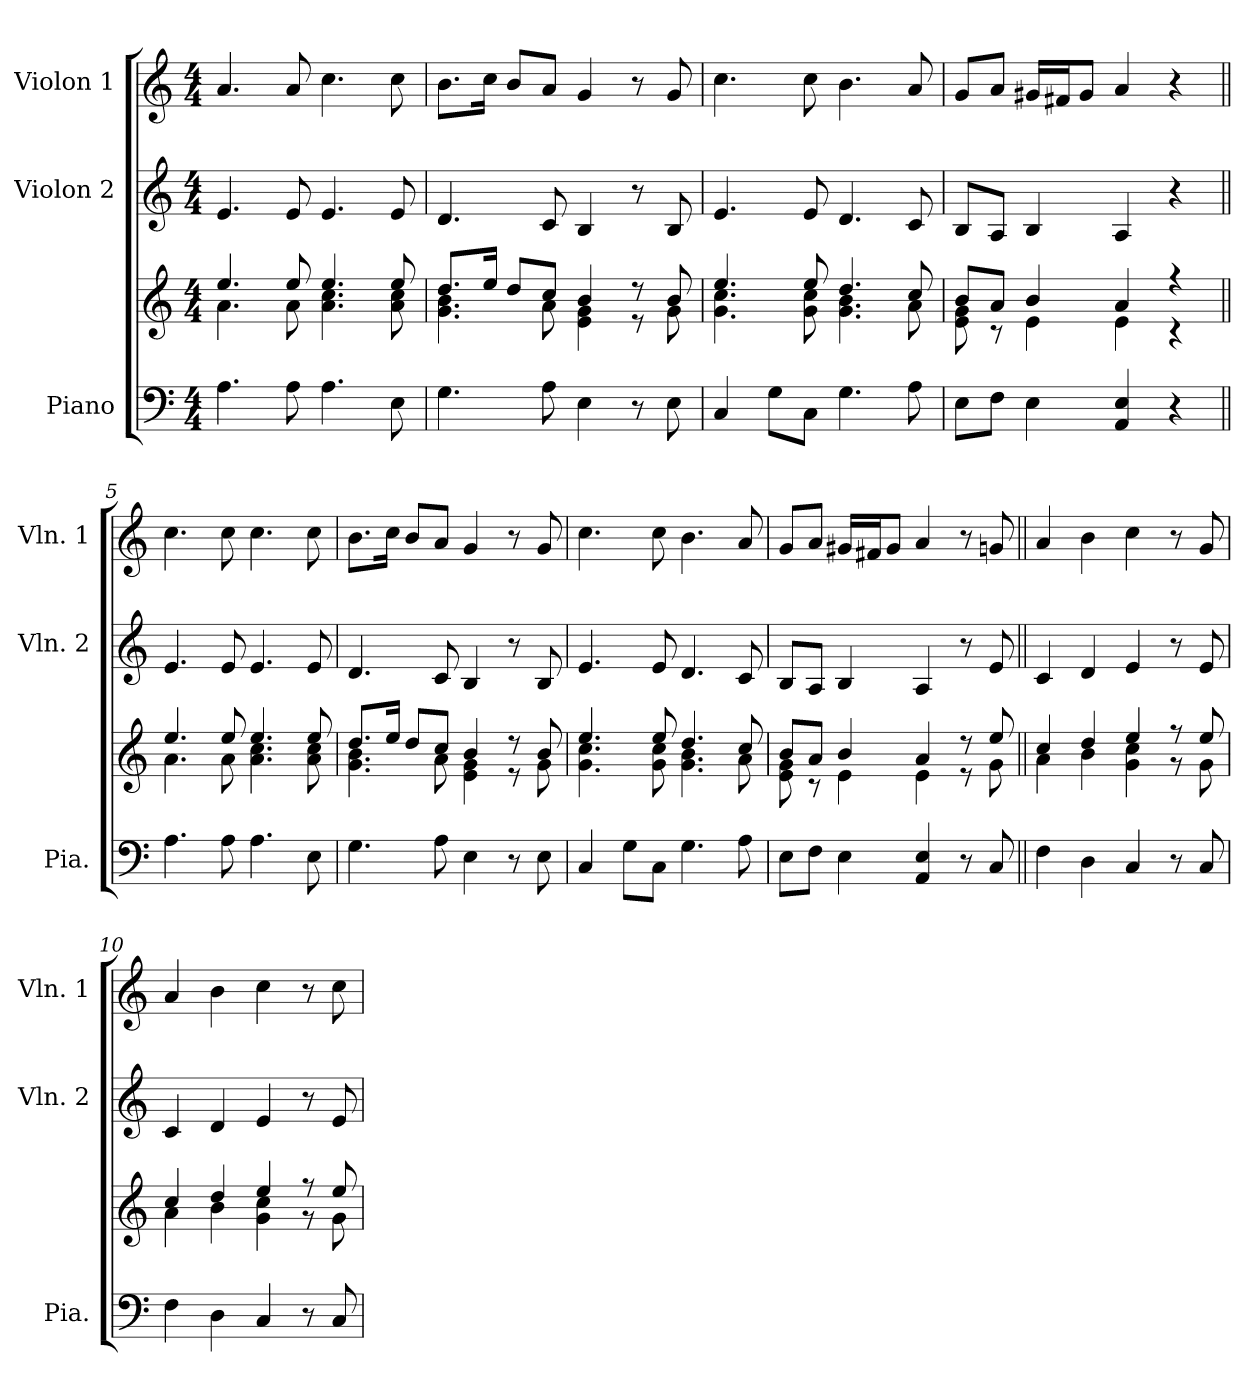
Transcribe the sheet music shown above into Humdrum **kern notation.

**kern	**kern	**kern	**kern
*part3	*part3	*part2	*part1
*staff4	*staff3	*staff2	*staff1
*I"Piano	*	*I"Violon 2	*I"Violon 1
*I'Pia.	*	*I'Vln. 2	*I'Vln. 1
*clefF4	*clefG2	*clefG2	*clefG2
*k[]	*k[]	*k[]	*k[]
*M4/4	*M4/4	*M4/4	*M4/4
=1	=1	=1	=1
*	*^	*	*
4.A\	4.ee/	4.a\	4.e/	4.a/
8A\	8ee/	8a\	8e/	8a/
4.A\	4.ee/	4.a\ 4.cc\	4.e/	4.cc\
8E\	8ee/	8a\ 8cc\	8e/	8cc\
=2	=2	=2	=2	=2
4.G\	8.dd/L	4.g\ 4.b\	4.d/	8.b\L
.	16ee/Jk	.	.	16cc\Jk
.	8dd/L	.	.	8b/L
8A\	8cc/J	8a\	8c/	8a/J
4E\	4b/	4e\ 4g\	4B/	4g/
8r	8r	8r	8r	8r
8E\	8b/	8g\	8B/	8g/
=3	=3	=3	=3	=3
4C/	4.ee/	4.g\ 4.cc\	4.e/	4.cc\
8G\L	.	.	.	.
8C\J	8ee/	8g\ 8cc\	8e/	8cc\
4.G\	4.dd/	4.g\ 4.b\	4.d/	4.b\
8A\	8cc/	8a\	8c/	8a/
=4	=4	=4	=4	=4
8E\L	8b/L	8e\ 8g\	8B/L	8g/L
8F\J	8a/J	8r	8A/J	8a/J
4E\	4b/	4e\	4B/	16g#X/LL
.	.	.	.	16f#X/J
.	.	.	.	8g#/J
4AA/ 4E/	4a/	4e\	4A/	4a/
4r	4r	4r	4r	4r
=5||	=5||	=5||	=5||	=5||
4.A\	4.ee/	4.a\	4.e/	4.cc\
8A\	8ee/	8a\	8e/	8cc\
4.A\	4.ee/	4.a\ 4.cc\	4.e/	4.cc\
8E\	8ee/	8a\ 8cc\	8e/	8cc\
=6	=6	=6	=6	=6
4.G\	8.dd/L	4.g\ 4.b\	4.d/	8.b\L
.	16ee/Jk	.	.	16cc\Jk
.	8dd/L	.	.	8b/L
8A\	8cc/J	8a\	8c/	8a/J
4E\	4b/	4e\ 4g\	4B/	4g/
8r	8r	8r	8r	8r
8E\	8b/	8g\	8B/	8g/
=7	=7	=7	=7	=7
4C/	4.ee/	4.g\ 4.cc\	4.e/	4.cc\
8G\L	.	.	.	.
8C\J	8ee/	8g\ 8cc\	8e/	8cc\
4.G\	4.dd/	4.g\ 4.b\	4.d/	4.b\
8A\	8cc/	8a\	8c/	8a/
=8	=8	=8	=8	=8
8E\L	8b/L	8e\ 8g\	8B/L	8g/L
8F\J	8a/J	8r	8A/J	8a/J
4E\	4b/	4e\	4B/	16g#X/LL
.	.	.	.	16f#X/J
.	.	.	.	8g#/J
4AA/ 4E/	4a/	4e\	4A/	4a/
8r	8r	8r	8r	8r
8C/	8ee/	8g\	8e/	8gn/
=9||	=9||	=9||	=9||	=9||
4F\	4cc/	4a\	4c/	4a/
4D\	4dd/	4b\	4d/	4b\
4C/	4ee/	4g\ 4cc\	4e/	4cc\
8r	8r	8r	8r	8r
8C/	8ee/	8g\	8e/	8g/
=10	=10	=10	=10	=10
4F\	4cc/	4a\	4c/	4a/
4D\	4dd/	4b\	4d/	4b\
4C/	4ee/	4g\ 4cc\	4e/	4cc\
8r	8r	8r	8r	8r
8C/	8ee/	8g\	8e/	8cc\
*	*v	*v	*	*
=	=	=	=
*-	*-	*-	*-
